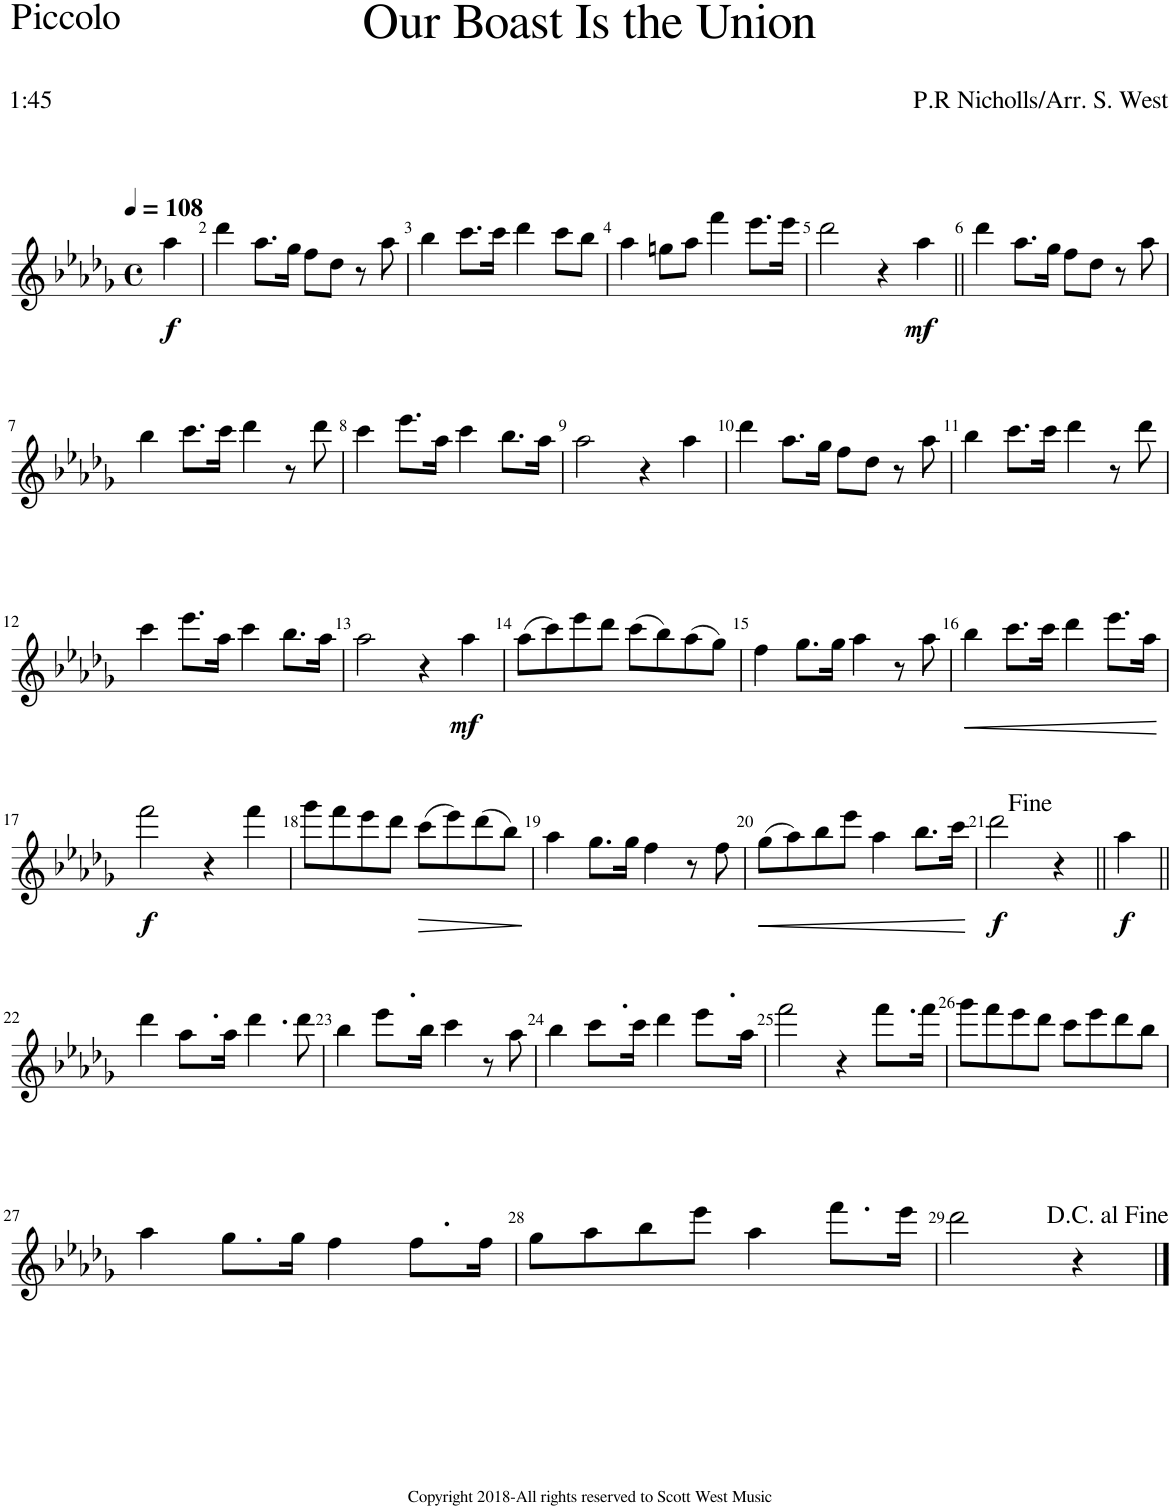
**kern	**dynam
*part1	*part1
*staff1	*staff1
*I"Piccolo	*
*I'Picc.	*
*clefG2	*
*Trd-7c-12	*
*k[b-e-a-d-g-]	*
*M4/4	*
*met(c)	*
*MM108	*
=1	=1
!	!LO:DY:b
4aa-\	f
=2	=2
4ddd-\	.
8.aa-\L	.
16gg-\Jk	.
8ff\L	.
8dd-\J	.
8r	.
8aa-\	.
=3	=3
4bb-\	.
8.ccc\L	.
16ccc\Jk	.
4ddd-\	.
8ccc\L	.
8bb-\J	.
=4	=4
4aa-\	.
8ggn\L	.
8aa-\J	.
4fff\	.
8.eee-\L	.
16eee-\Jk	.
=5	=5
2ddd-\	.
4r	.
!	!LO:DY:b
4aa-\	mf
=6||	=6||
4ddd-\	.
8.aa-\L	.
16gg-\Jk	.
8ff\L	.
8dd-\J	.
8r	.
8aa-\	.
!!LO:LB:g=z
=7	=7
4bb-\	.
8.ccc\L	.
16ccc\Jk	.
4ddd-\	.
8r	.
8ddd-\	.
=8	=8
4ccc\	.
8.eee-\L	.
16aa-\Jk	.
4ccc\	.
8.bb-\L	.
16aa-\Jk	.
=9	=9
2aa-\	.
4r	.
4aa-\	.
=10	=10
4ddd-\	.
8.aa-\L	.
16gg-\Jk	.
8ff\L	.
8dd-\J	.
8r	.
8aa-\	.
=11	=11
4bb-\	.
8.ccc\L	.
16ccc\Jk	.
4ddd-\	.
8r	.
8ddd-\	.
!!LO:LB:g=z
=12	=12
4ccc\	.
8.eee-\L	.
16aa-\Jk	.
4ccc\	.
8.bb-\L	.
16aa-\Jk	.
=13	=13
2aa-\	.
4r	.
!	!LO:DY:b
4aa-\	mf
=14	=14
(8aa-\L	.
8ccc\)	.
8eee-\	.
8ddd-\J	.
(8ccc\L	.
8bb-\)	.
(8aa-\	.
8gg-\J)	.
=15	=15
4ff\	.
8.gg-\L	.
16gg-\Jk	.
4aa-\	.
8r	.
8aa-\	.
=16	=16
!	!LO:HP:b
4bb-\	<
8.ccc\L	.
16ccc\Jk	.
4ddd-\	.
8.eee-\L	.
16aa-\Jk	.
.	[
!!LO:LB:g=z
=17	=17
!	!LO:DY:b
2fff\	f
4r	.
4fff\	.
=18	=18
8ggg-\L	.
8fff\	.
8eee-\	.
8ddd-\J	.
!	!LO:HP:b
(8ccc\L	>
8eee-\)	.
(8ddd-\	.
8bb-\J)	.
.	]
=19	=19
4aa-\	.
8.gg-\L	.
16gg-\Jk	.
4ff\	.
8r	.
8ff\	.
=20	=20
!	!LO:HP:b
(8gg-\L	<
8aa-\)	.
8bb-\	.
8eee-\J	.
4aa-\	.
8.bb-\L	.
16ccc\Jk	.
.	[
=21	=21
!	!LO:DY:b
2ddd-\	f
4r	.
!	!LO:DY:b
4aa-\	f
!!LO:LB:g=z
=22||	=22||
4ddd-\	.
8.aa-\L	.
16aa-\Jk	.
4.ddd-\	.
8ddd-\	.
=23	=23
4bb-\	.
8.eee-\L	.
16bb-\Jk	.
4ccc\	.
8r	.
8aa-\	.
=24	=24
4bb-\	.
8.ccc\L	.
16ccc\Jk	.
4ddd-\	.
8.eee-\L	.
16aa-\Jk	.
=25	=25
2fff\	.
4r	.
8.fff\L	.
16fff\Jk	.
=26	=26
8ggg-\L	.
8fff\	.
8eee-\	.
8ddd-\J	.
8ccc\L	.
8eee-\	.
8ddd-\	.
8bb-\J	.
!!LO:LB:g=z
=27	=27
4aa-\	.
8.gg-\L	.
16gg-\Jk	.
4ff\	.
8.ff\L	.
16ff\Jk	.
=28	=28
8gg-\L	.
8aa-\	.
8bb-\	.
8eee-\J	.
4aa-\	.
8.fff\L	.
16eee-\Jk	.
=29	=29
2ddd-\	.
4r	.
==	==
*-	*-
